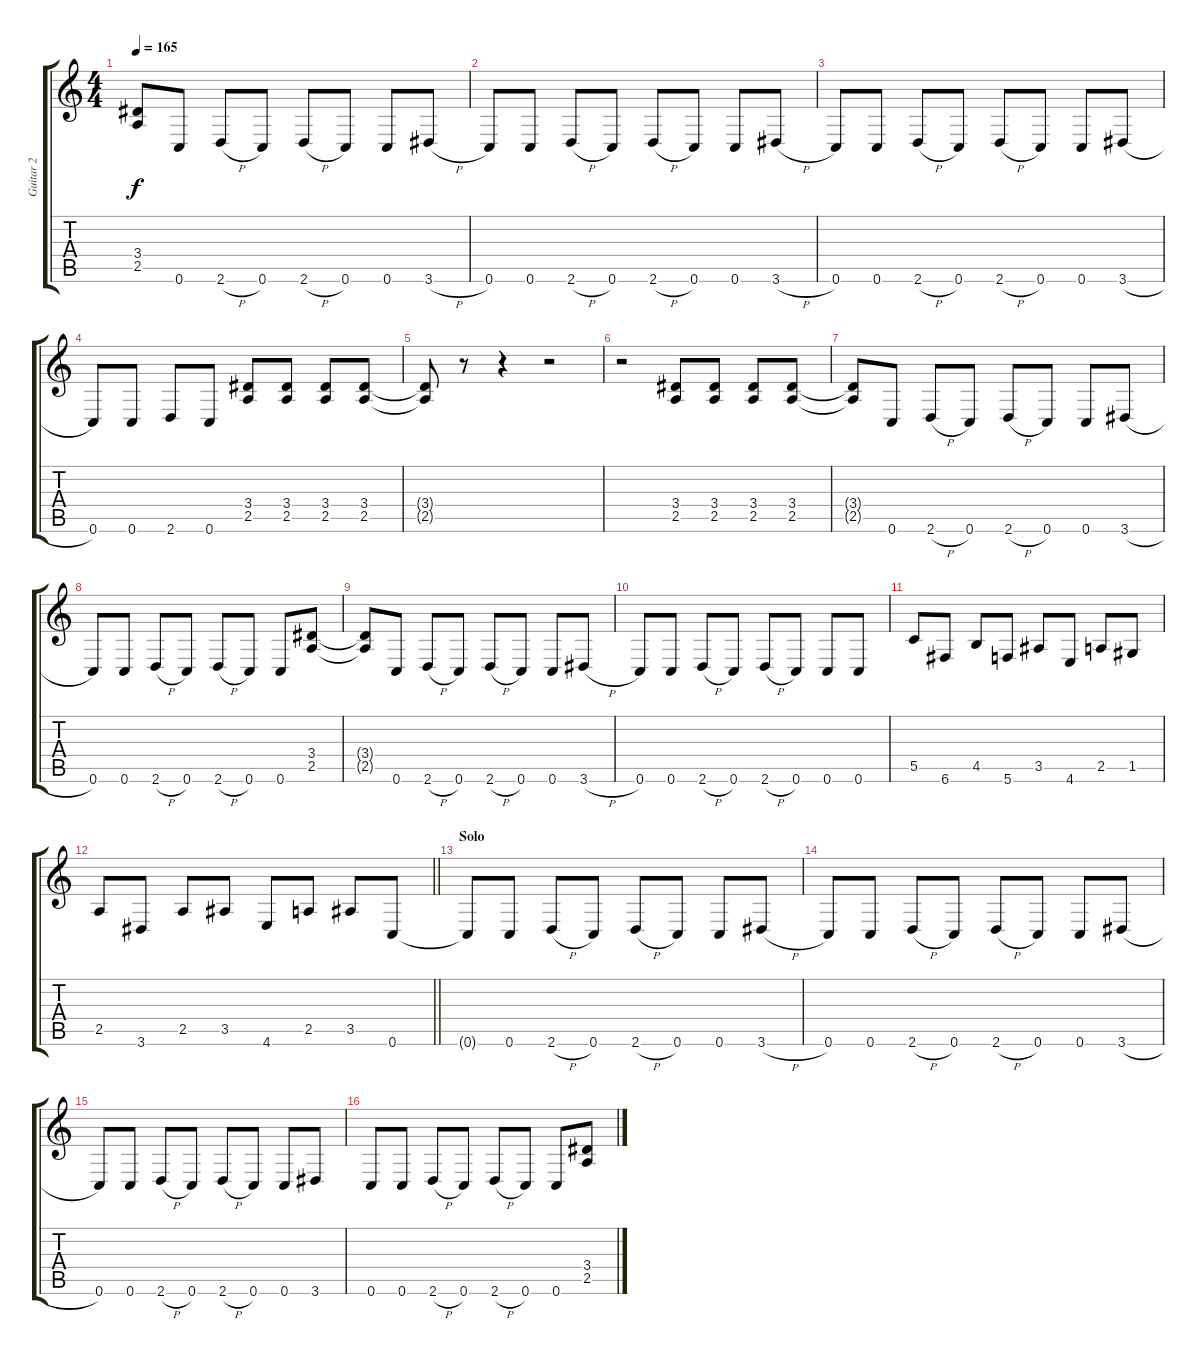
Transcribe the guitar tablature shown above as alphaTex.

\track ("Guitar 2" "Guitar 2") {instrument overdrivenguitar}
\staff {score tabs}
\tuning (E4 C4 G3 C3 G2 C2) {hide}
\ts (4 4)
\tempo 165
\clef g2
\ks c
(3.4{t} 2.5{t}).8{dy f} 0.6.8 2.6{h}.8 0.6.8 2.6{h}.8 0.6.8 0.6.8 3.6{h}.8 |
0.6.8 0.6.8 2.6{h}.8 0.6.8 2.6{h}.8 0.6.8 0.6.8 3.6{h}.8 |
0.6.8 0.6.8 2.6{h}.8 0.6.8 2.6{h}.8 0.6.8 0.6.8 3.6{h}.8 |
0.6.8 0.6.8 2.6.8 0.6.8 (3.4 2.5).8 (3.4 2.5).8 (3.4 2.5).8 (3.4 2.5).8 |
(3.4{t} 2.5{t}).8 r.8 r.4 r.2 |
r.2 (3.4 2.5).8 (3.4 2.5).8 (3.4 2.5).8 (3.4 2.5).8 |
(3.4{t} 2.5{t}).8 0.6.8 2.6{h}.8 0.6.8 2.6{h}.8 0.6.8 0.6.8 3.6{h}.8 |
0.6.8 0.6.8 2.6{h}.8 0.6.8 2.6{h}.8 0.6.8 0.6.8 (3.4 2.5).8 |
(3.4{t} 2.5{t}).8 0.6.8 2.6{h}.8 0.6.8 2.6{h}.8 0.6.8 0.6.8 3.6{h}.8 |
0.6.8 0.6.8 2.6{h}.8 0.6.8 2.6{h}.8 0.6.8 0.6.8 0.6.8 |
5.5.8 6.6.8 4.5.8 5.6.8 3.5.8 4.6.8 2.5.8 1.5.8 |
\barLineRight lightlight
2.5.8 3.6.8 2.5.8 3.5.8 4.6.8 2.5.8 3.5.8 0.6.8 |
\section ("" "Solo")
0.6{t}.8 0.6.8 2.6{h}.8 0.6.8 2.6{h}.8 0.6.8 0.6.8 3.6{h}.8 |
0.6.8 0.6.8 2.6{h}.8 0.6.8 2.6{h}.8 0.6.8 0.6.8 3.6{h}.8 |
0.6.8 0.6.8 2.6{h}.8 0.6.8 2.6{h}.8 0.6.8 0.6.8 3.6.8 |
0.6.8 0.6.8 2.6{h}.8 0.6.8 2.6{h}.8 0.6.8 0.6.8 (3.4 2.5).8
